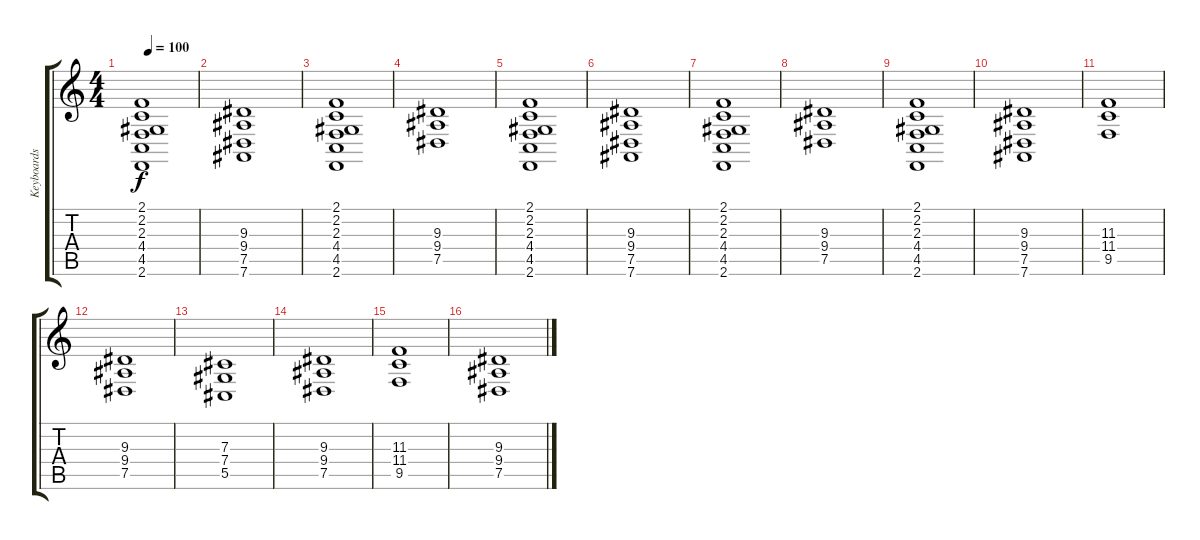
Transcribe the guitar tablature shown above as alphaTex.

\track ("Keyboards" "Keyboards") {instrument choiraahs}
\staff {score tabs}
\tuning (Eb4 Bb3 Gb3 Db3 Ab2 Eb2) {hide}
\ts (4 4)
\tempo 100
\clef g2
\ks c
(2.1 2.2 2.3 4.4 4.5 2.6).1{dy f} |
(9.3 9.4 7.5 7.6).1 |
(2.1 2.2 2.3 4.4 4.5 2.6).1 |
(9.3 9.4 7.5).1 |
(2.1 2.2 2.3 4.4 4.5 2.6).1 |
(9.3 9.4 7.5 7.6).1 |
(2.1 2.2 2.3 4.4 4.5 2.6).1 |
(9.3 9.4 7.5).1 |
(2.1 2.2 2.3 4.4 4.5 2.6).1 |
(9.3 9.4 7.5 7.6).1 |
(11.3 11.4 9.5).1 |
(9.3 9.4 7.5).1 |
(7.3 7.4 5.5).1 |
(9.3 9.4 7.5).1 |
(11.3 11.4 9.5).1 |
(9.3 9.4 7.5).1
